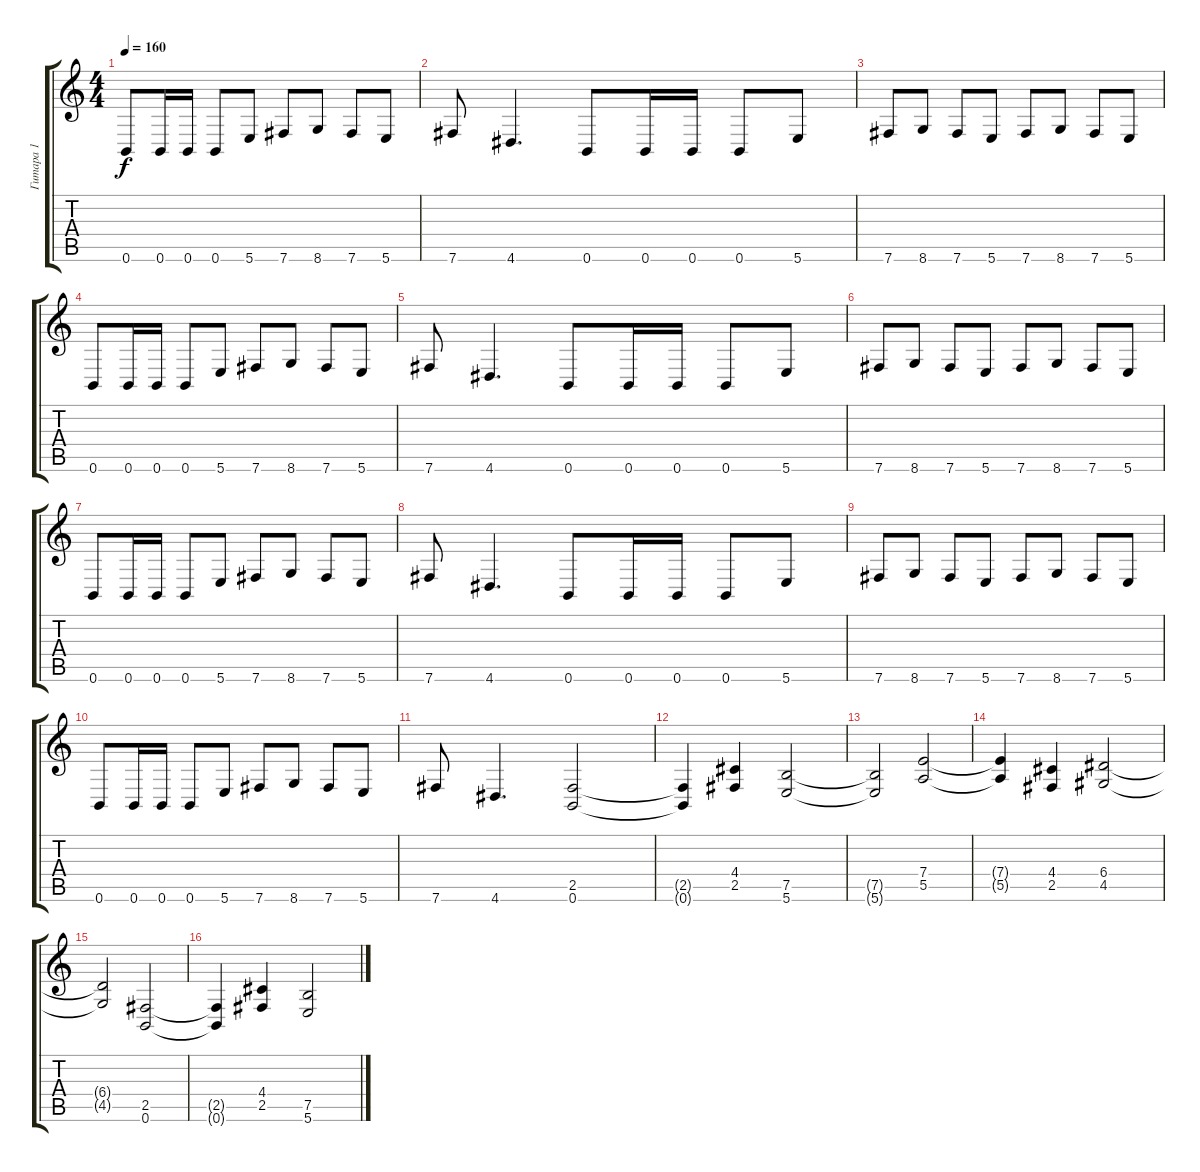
\track ("Гитара 1" "Гитара 1") {instrument distortionguitar}
\staff {score tabs}
\tuning (B3 Gb3 D3 A2 E2 B1) {hide}
\ts (4 4)
\tempo 160
\clef g2
\ks c
0.6.8{dy f} 0.6.16 0.6.16 0.6.8 5.6.8 7.6.8 8.6.8 7.6.8 5.6.8 |
7.6.8 4.6.4{d} 0.6.8 0.6.16 0.6.16 0.6.8 5.6.8 |
7.6.8 8.6.8 7.6.8 5.6.8 7.6.8 8.6.8 7.6.8 5.6.8 |
0.6.8 0.6.16 0.6.16 0.6.8 5.6.8 7.6.8 8.6.8 7.6.8 5.6.8 |
7.6.8 4.6.4{d} 0.6.8 0.6.16 0.6.16 0.6.8 5.6.8 |
7.6.8 8.6.8 7.6.8 5.6.8 7.6.8 8.6.8 7.6.8 5.6.8 |
0.6.8 0.6.16 0.6.16 0.6.8 5.6.8 7.6.8 8.6.8 7.6.8 5.6.8 |
7.6.8 4.6.4{d} 0.6.8 0.6.16 0.6.16 0.6.8 5.6.8 |
7.6.8 8.6.8 7.6.8 5.6.8 7.6.8 8.6.8 7.6.8 5.6.8 |
0.6.8 0.6.16 0.6.16 0.6.8 5.6.8 7.6.8 8.6.8 7.6.8 5.6.8 |
7.6.8 4.6.4{d} (2.5 0.6).2 |
(2.5{t} 0.6{t}).4 (4.4 2.5).4 (7.5 5.6).2 |
(7.5{t} 5.6{t}).2 (7.4 5.5).2 |
(7.4{t} 5.5{t}).4 (4.4 2.5).4 (6.4 4.5).2 |
(6.4{t} 4.5{t}).2 (2.5 0.6).2 |
(2.5{t} 0.6{t}).4 (4.4 2.5).4 (7.5 5.6).2
